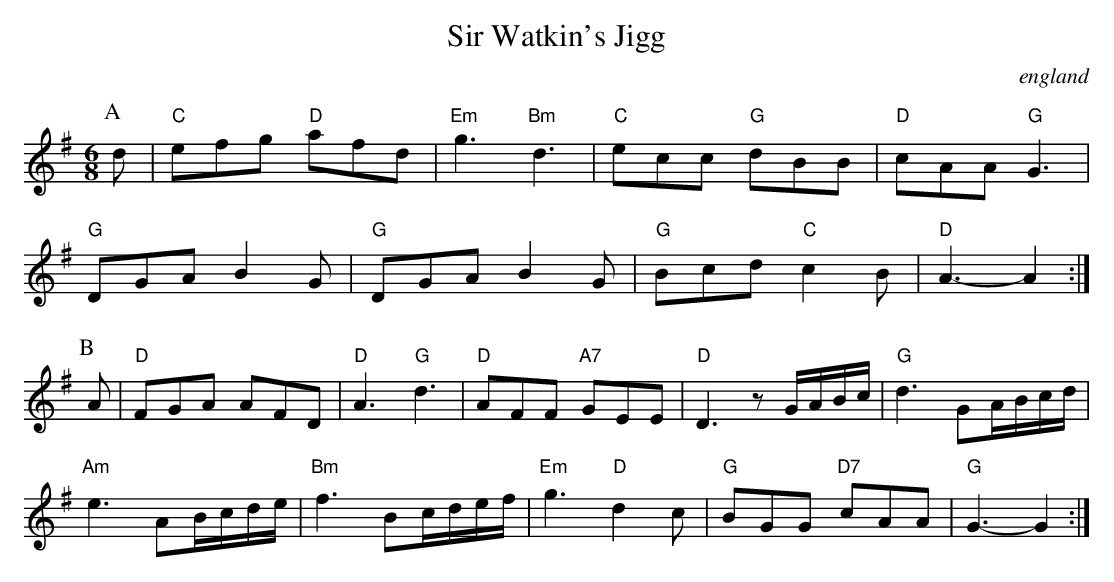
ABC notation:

X:1
T:Sir Watkin's Jigg
O:england
M:6/8
K:G
P:A
d|"C"efg "D"afd|"Em"g3 "Bm"d3|"C"ecc "G"dBB|"D"cAA "G"G3|
"G"DGA B2G|"G"DGA B2G|"G"Bcd "C"c2B|"D"A3 -A2:|
P:B
A|"D"FGA AFD|"D"A3 "G"d3|"D"AFF "A7"GEE|"D"D3 zG/2A/2B/2c/2|\
"G"d3 GA/2B/2c/2d/2|
"Am"e3 AB/2c/2d/2e/2|"Bm"f3 Bc/2d/2e/2f/2|"Em"g3 "D"d2c|"G"BGG "D7"cAA|\
"G"G3 -G2:|
